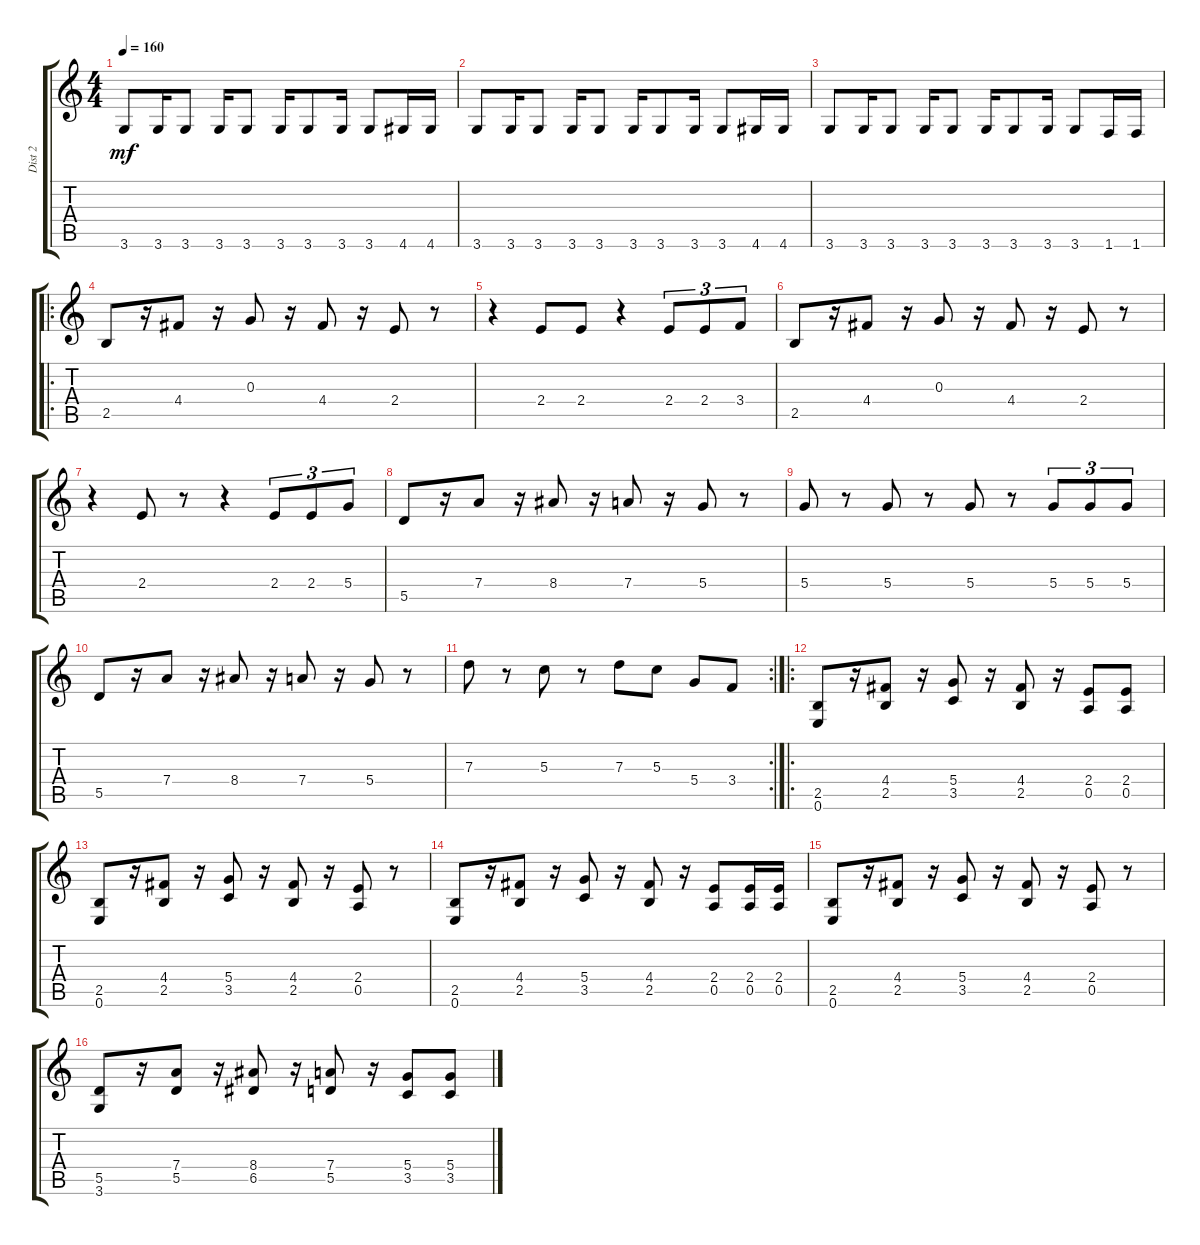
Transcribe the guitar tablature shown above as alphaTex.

\track ("Dist 2" "Dist 2") {instrument overdrivenguitar}
\staff {score tabs}
\tuning (E4 B3 G3 D3 A2 E2) {hide}
\ts (4 4)
\tempo 160
\clef g2
\ks c
3.6.8{dy mf} 3.6.16 3.6.8 3.6.16 3.6.8 3.6.16 3.6.8 3.6.16 3.6.8 4.6.16 4.6.16 |
3.6.8 3.6.16 3.6.8 3.6.16 3.6.8 3.6.16 3.6.8 3.6.16 3.6.8 4.6.16 4.6.16 |
3.6.8 3.6.16 3.6.8 3.6.16 3.6.8 3.6.16 3.6.8 3.6.16 3.6.8 1.6.16 1.6.16 |
\ro
2.5.8{volume 16} r.16 4.4.8 r.16 0.3.8 r.16 4.4.8 r.16 2.4.8 r.8 |
r.4 2.4.8 2.4.8 r.4 2.4.8{tu (3 2)} 2.4.8{tu (3 2)} 3.4.8{tu (3 2)} |
2.5.8 r.16 4.4.8 r.16 0.3.8 r.16 4.4.8 r.16 2.4.8 r.8 |
r.4 2.4.8 r.8 r.4 2.4.8{tu (3 2)} 2.4.8{tu (3 2)} 5.4.8{tu (3 2)} |
5.5.8 r.16 7.4.8 r.16 8.4.8 r.16 7.4.8 r.16 5.4.8 r.8 |
5.4.8 r.8 5.4.8 r.8 5.4.8 r.8 5.4.8{tu (3 2)} 5.4.8{tu (3 2)} 5.4.8{tu (3 2)} |
5.5.8 r.16 7.4.8 r.16 8.4.8 r.16 7.4.8 r.16 5.4.8 r.8 |
\rc 2
7.3.8 r.8 5.3.8 r.8 7.3.8 5.3.8 5.4.8 3.4.8 |
\ro
(2.5 0.6).8{volume 14} r.16 (4.4 2.5).8 r.16 (5.4 3.5).8 r.16 (4.4 2.5).8 r.16 (2.4 0.5).8 (2.4 0.5).8 |
(2.5 0.6).8 r.16 (4.4 2.5).8 r.16 (5.4 3.5).8 r.16 (4.4 2.5).8 r.16 (2.4 0.5).8 r.8 |
(2.5 0.6).8 r.16 (4.4 2.5).8 r.16 (5.4 3.5).8 r.16 (4.4 2.5).8 r.16 (2.4 0.5).8 (2.4 0.5).16 (2.4 0.5).16 |
(2.5 0.6).8 r.16 (4.4 2.5).8 r.16 (5.4 3.5).8 r.16 (4.4 2.5).8 r.16 (2.4 0.5).8 r.8 |
(5.5 3.6).8 r.16 (7.4 5.5).8 r.16 (8.4 6.5).8 r.16 (7.4 5.5).8 r.16 (5.4 3.5).8 (5.4 3.5).8
